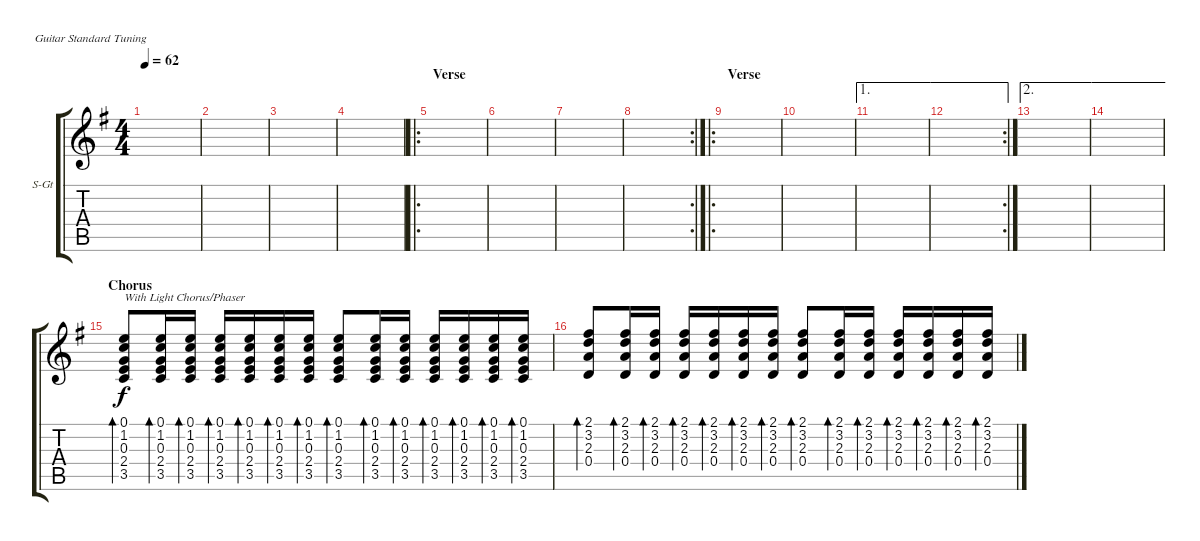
\defaultSystemsLayout 4
\bracketExtendMode groupsimilarinstruments
\firstSystemTrackNameOrientation horizontal
\otherSystemsTrackNameOrientation horizontal
\track ("Acoustic Guitar 2" "S-Gt") {instrument acousticguitarsteel}
\staff {score tabs}
\tuning (E4 B3 G3 D3 A2 E2)
\ts (4 4)
\tempo 62
\clef g2
\scale
0.513944
\ks g
|
\scale
0.243028 |
\scale
0.243028 |
\scale
0.312821 |
\ro
\section ("" "Verse")
\scale
0.374359 |
\scale
0.312821 |
\scale
0.303483 |
\rc 2
\scale
0.333333 |
\ro
\section ("" "Verse")
\scale
0.363184 |
\scale
0.322751 |
\ae 1
\scale
0.322751 |
\ae 1
\rc 2
\scale
0.354497 |
\ae 2
\scale
0.333333 |
\ae 2
\scale
0.333333 |
\section ("" "Chorus")
\scale
0.333333 (3.5 2.4 0.3 1.2 0.1).8{bd 37 txt "With Light Chorus/Phaser"} (3.5 2.4 0.3 1.2 0.1).16{bd 37} (3.5 2.4 0.3 1.2 0.1).16{bd 37} (3.5 2.4 0.3 1.2 0.1).16{bd 37} (3.5 2.4 0.3 1.2 0.1).16{bd 37} (3.5 2.4 0.3 1.2 0.1).16{bd 37} (3.5 2.4 0.3 1.2 0.1).16{bd 37} (3.5 2.4 0.3 1.2 0.1).8{bd 37} (3.5 2.4 0.3 1.2 0.1).16{bd 37} (3.5 2.4 0.3 1.2 0.1).16{bd 37} (3.5 2.4 0.3 1.2 0.1).16{bd 37} (3.5 2.4 0.3 1.2 0.1).16{bd 37} (3.5 2.4 0.3 1.2 0.1).16{bd 37} (3.5 2.4 0.3 1.2 0.1).16{bd 37} |
\scale
0.333333 (2.1 3.2 2.3 0.4).8{bd 36} (2.1 3.2 2.3 0.4).16{bd 36} (2.1 3.2 2.3 0.4).16{bd 36} (2.1 3.2 2.3 0.4).16{bd 36} (2.1 3.2 2.3 0.4).16{bd 36} (2.1 3.2 2.3 0.4).16{bd 36} (2.1 3.2 2.3 0.4).16{bd 36} (2.1 3.2 2.3 0.4).8{bd 36} (2.1 3.2 2.3 0.4).16{bd 36} (2.1 3.2 2.3 0.4).16{bd 36} (2.1 3.2 2.3 0.4).16{bd 36} (2.1 3.2 2.3 0.4).16{bd 36} (2.1 3.2 2.3 0.4).16{bd 36} (2.1 3.2 2.3 0.4).16{bd 36}
